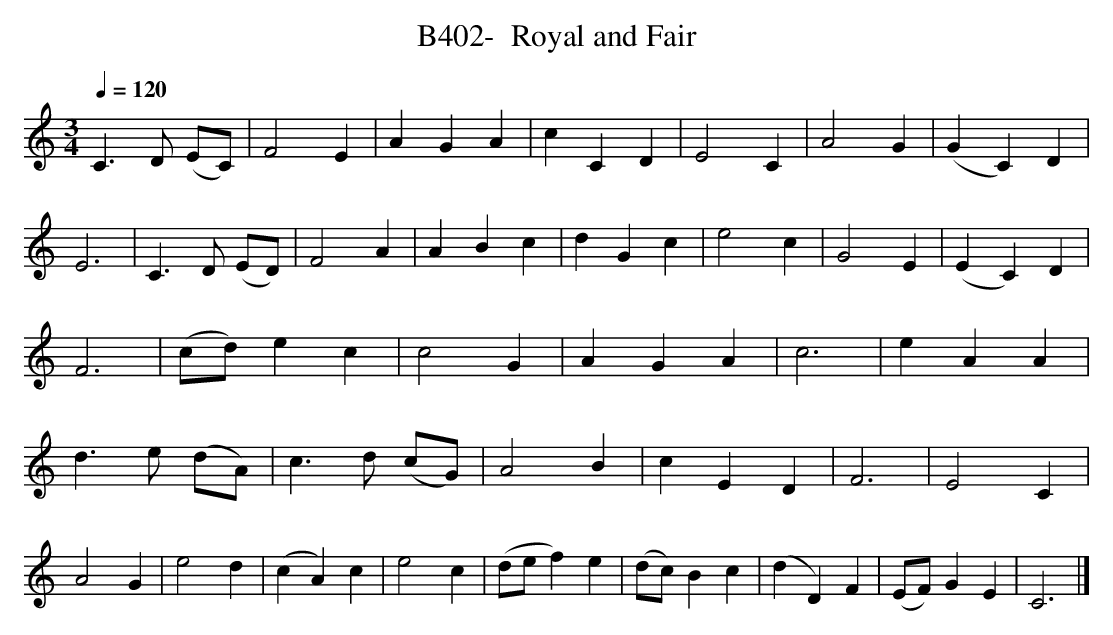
X:1
T:B402-  Royal and Fair
Q:1/4=120
L:1/4
M:3/4
K:C
C3/2D/ (E/C/)|F2E|AGA|cCD|\
E2C|A2G|(GC)D|E3|\
C3/2D/ (E/D/)|F2A|ABc|dGc|\
e2c|G2E|(EC)D|F3|\
(c/d/)ec|c2G|AGA|c3|\
eAA|d3/2e/ (d/A/)|c3/2d/ (c/G/)|A2B|\
cED|F3|E2C|A2G|\
e2d|(cA)c|e2c|(d/e/f)e|\
(d/c/)Bc|(dD)F|(E/F/)GE|C3|]
